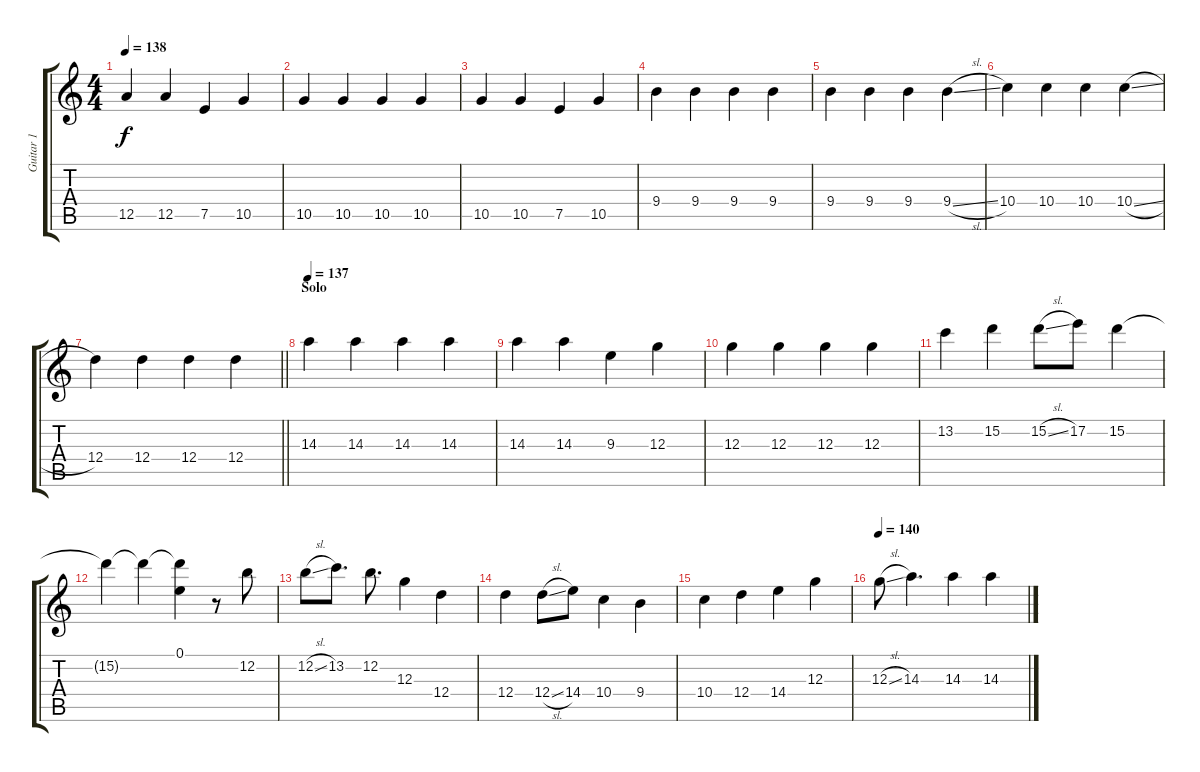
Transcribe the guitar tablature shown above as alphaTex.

\track ("Guitar 1" "Guitar 1") {instrument acousticguitarsteel}
\staff {score tabs}
\tuning (E4 B3 G3 D3 A2 E2) {hide}
\ts (4 4)
\tempo 138
\clef g2
\ks c
12.5.4{dy f} 12.5.4 7.5.4 10.5.4 |
10.5.4 10.5.4 10.5.4 10.5.4 |
10.5.4 10.5.4 7.5.4 10.5.4 |
9.4.4 9.4.4 9.4.4 9.4.4 |
9.4.4 9.4.4 9.4.4 9.4{sl}.4 |
10.4.4 10.4.4 10.4.4 10.4{sl}.4 |
\barLineRight lightlight
12.4.4 12.4.4 12.4.4 12.4.4 |
\section ("" "Solo")
\tempo 137
14.3.4{instrument distortionguitar} 14.3.4 14.3.4 14.3.4 |
14.3.4 14.3.4 9.3.4 12.3.4 |
12.3.4 12.3.4 12.3.4 12.3.4 |
13.2.4 15.2.4 15.2{sl}.8 17.2.8 15.2.4 |
15.2{t}.4 15.2{t}.4 (0.1 15.2{t}).4 r.8 12.2.8 |
12.2{sl}.8 13.2.8{d} 12.2.8{d} 12.3.4 12.4.4 |
12.4.4 12.4{sl}.8 14.4.8 10.4.4 9.4.4 |
10.4.4 12.4.4 14.4.4 12.3.4 |
\tempo 140
12.3{sl}.8 14.3.4{d} 14.3.4 14.3.4
